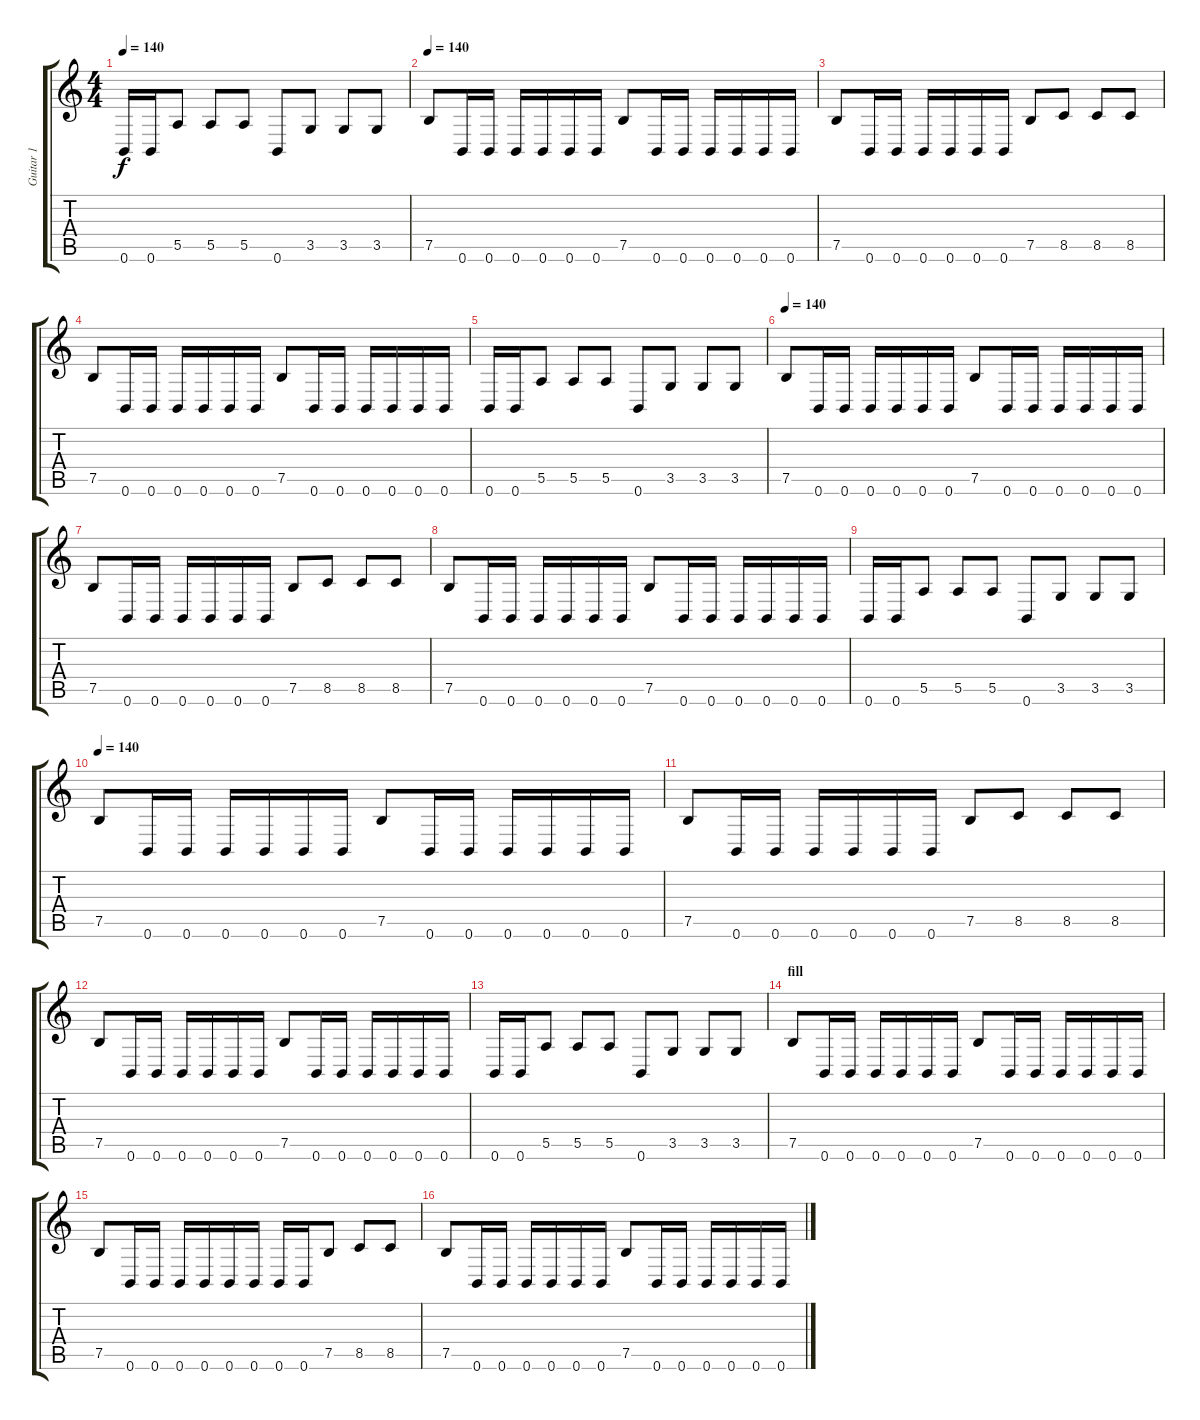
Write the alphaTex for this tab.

\track ("Guitar 1" "Guitar 1") {instrument distortionguitar}
\staff {score tabs}
\tuning (B3 Gb3 D3 A2 E2 B1) {hide}
\ts (4 4)
\tempo 140
\clef g2
\ks c
0.6.16{dy f} 0.6.16 5.5.8 5.5.8 5.5.8 0.6.8 3.5.8 3.5.8 3.5.8 |
\tempo 140
7.5.8 0.6.16 0.6.16 0.6.16 0.6.16 0.6.16 0.6.16 7.5.8 0.6.16 0.6.16 0.6.16 0.6.16 0.6.16 0.6.16 |
7.5.8 0.6.16 0.6.16 0.6.16 0.6.16 0.6.16 0.6.16 7.5.8 8.5.8 8.5.8 8.5.8 |
7.5.8 0.6.16 0.6.16 0.6.16 0.6.16 0.6.16 0.6.16 7.5.8 0.6.16 0.6.16 0.6.16 0.6.16 0.6.16 0.6.16 |
0.6.16 0.6.16 5.5.8 5.5.8 5.5.8 0.6.8 3.5.8 3.5.8 3.5.8 |
\tempo 140
7.5.8 0.6.16 0.6.16 0.6.16 0.6.16 0.6.16 0.6.16 7.5.8 0.6.16 0.6.16 0.6.16 0.6.16 0.6.16 0.6.16 |
7.5.8 0.6.16 0.6.16 0.6.16 0.6.16 0.6.16 0.6.16 7.5.8 8.5.8 8.5.8 8.5.8 |
7.5.8 0.6.16 0.6.16 0.6.16 0.6.16 0.6.16 0.6.16 7.5.8 0.6.16 0.6.16 0.6.16 0.6.16 0.6.16 0.6.16 |
0.6.16 0.6.16 5.5.8 5.5.8 5.5.8 0.6.8 3.5.8 3.5.8 3.5.8 |
\tempo 140
7.5.8 0.6.16 0.6.16 0.6.16 0.6.16 0.6.16 0.6.16 7.5.8 0.6.16 0.6.16 0.6.16 0.6.16 0.6.16 0.6.16 |
7.5.8 0.6.16 0.6.16 0.6.16 0.6.16 0.6.16 0.6.16 7.5.8 8.5.8 8.5.8 8.5.8 |
7.5.8 0.6.16 0.6.16 0.6.16 0.6.16 0.6.16 0.6.16 7.5.8 0.6.16 0.6.16 0.6.16 0.6.16 0.6.16 0.6.16 |
0.6.16 0.6.16 5.5.8 5.5.8 5.5.8 0.6.8 3.5.8 3.5.8 3.5.8 |
\section ("" "fill")
7.5.8 0.6.16 0.6.16 0.6.16 0.6.16 0.6.16 0.6.16 7.5.8 0.6.16 0.6.16 0.6.16 0.6.16 0.6.16 0.6.16 |
7.5.8 0.6.16 0.6.16 0.6.16 0.6.16 0.6.16 0.6.16 0.6.16 0.6.16 7.5.8 8.5.8 8.5.8 |
7.5.8 0.6.16 0.6.16 0.6.16 0.6.16 0.6.16 0.6.16 7.5.8 0.6.16 0.6.16 0.6.16 0.6.16 0.6.16 0.6.16
